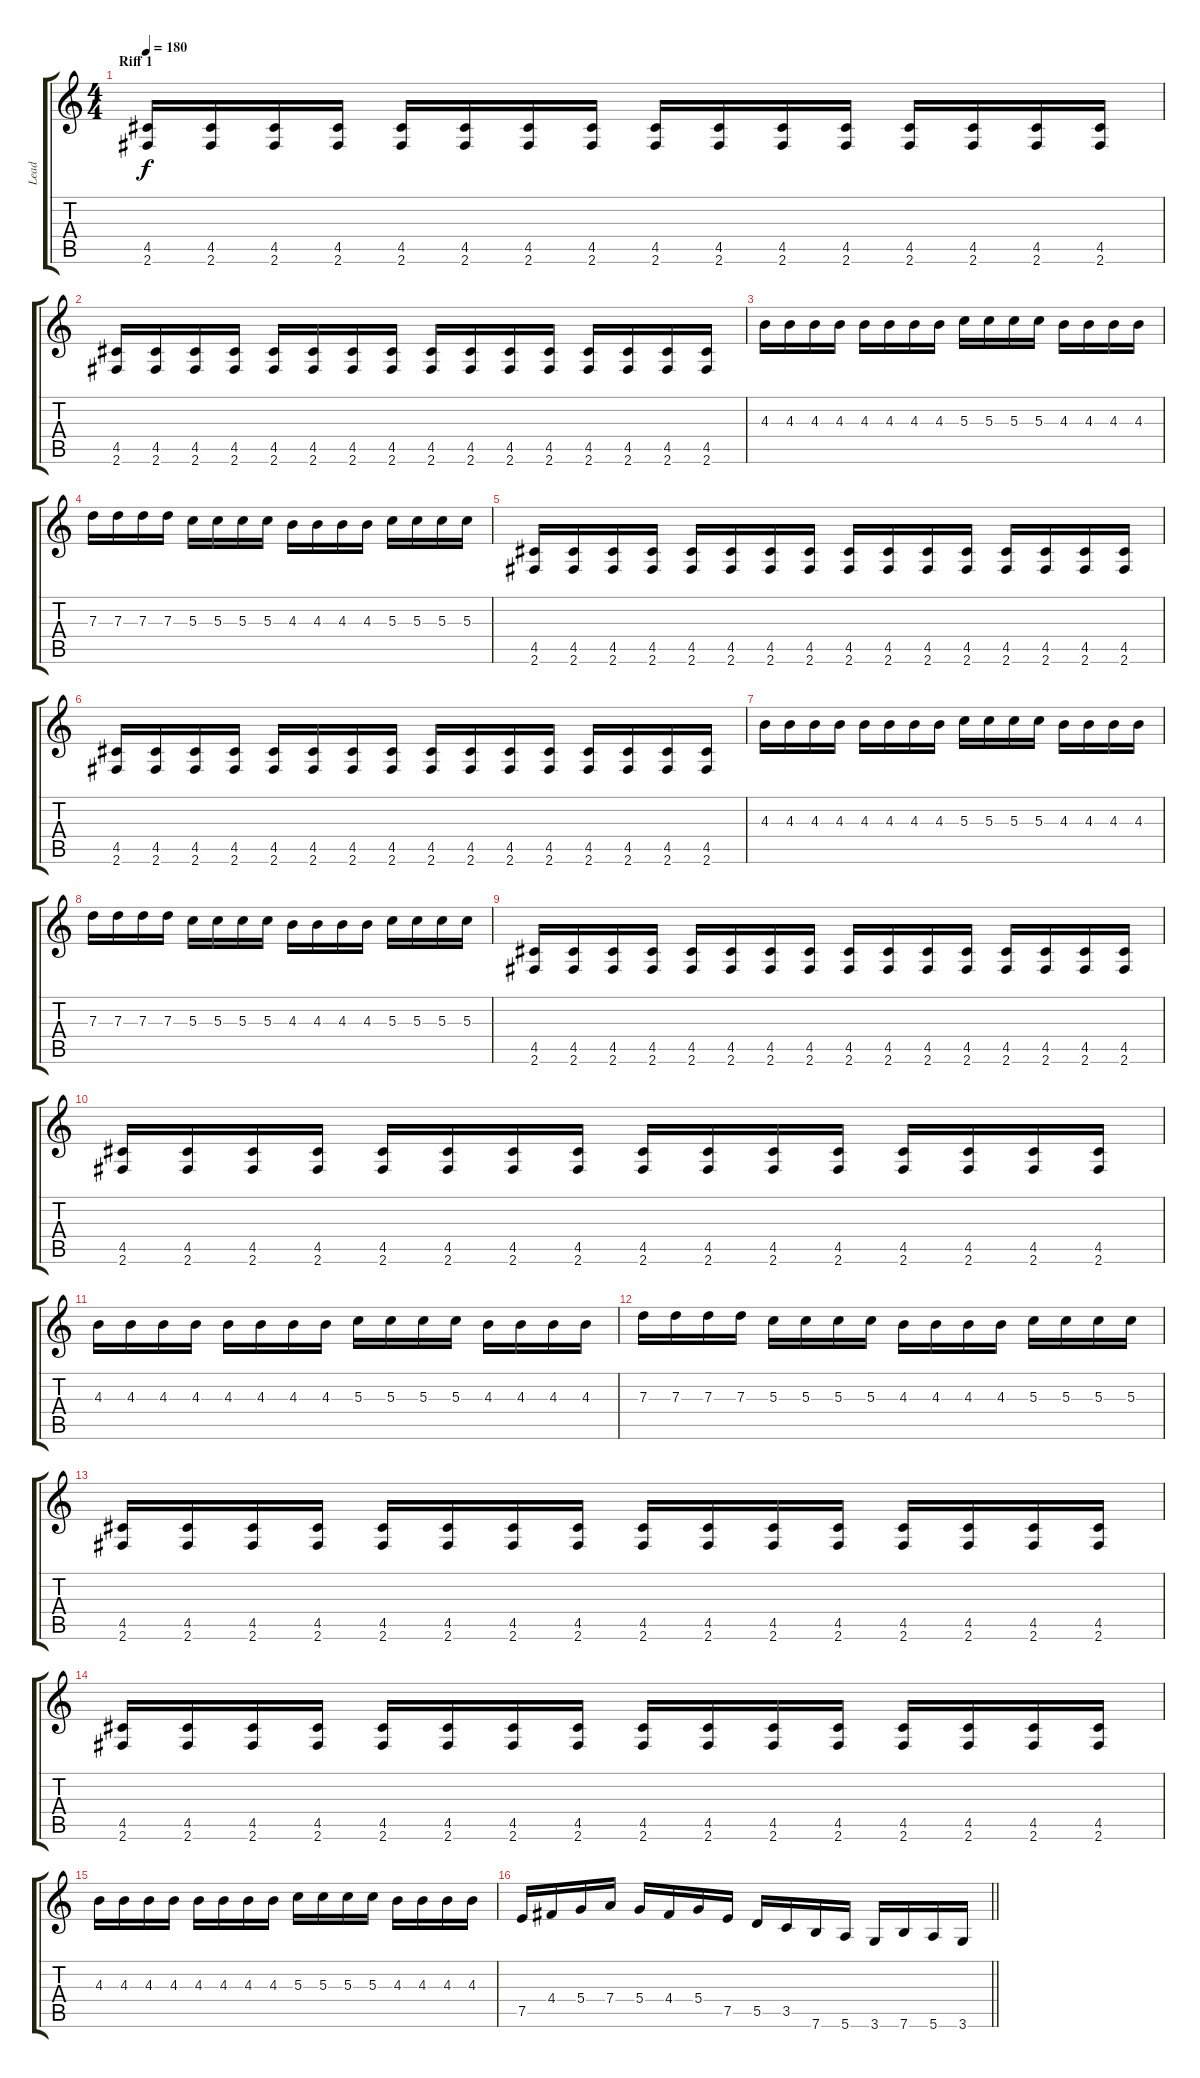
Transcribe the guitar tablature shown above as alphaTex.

\track ("Lead" "Lead") {instrument distortionguitar}
\staff {score tabs}
\tuning (E4 B3 G3 D3 A2 E2) {hide}
\ts (4 4)
\section ("" "Riff 1")
\tempo 180
\clef g2
\ks c
(4.5 2.6).16{dy f} (4.5 2.6).16 (4.5 2.6).16 (4.5 2.6).16 (4.5 2.6).16 (4.5 2.6).16 (4.5 2.6).16 (4.5 2.6).16 (4.5 2.6).16 (4.5 2.6).16 (4.5 2.6).16 (4.5 2.6).16 (4.5 2.6).16 (4.5 2.6).16 (4.5 2.6).16 (4.5 2.6).16 |
(4.5 2.6).16 (4.5 2.6).16 (4.5 2.6).16 (4.5 2.6).16 (4.5 2.6).16 (4.5 2.6).16 (4.5 2.6).16 (4.5 2.6).16 (4.5 2.6).16 (4.5 2.6).16 (4.5 2.6).16 (4.5 2.6).16 (4.5 2.6).16 (4.5 2.6).16 (4.5 2.6).16 (4.5 2.6).16 |
4.3.16 4.3.16 4.3.16 4.3.16 4.3.16 4.3.16 4.3.16 4.3.16 5.3.16 5.3.16 5.3.16 5.3.16 4.3.16 4.3.16 4.3.16 4.3.16 |
7.3.16 7.3.16 7.3.16 7.3.16 5.3.16 5.3.16 5.3.16 5.3.16 4.3.16 4.3.16 4.3.16 4.3.16 5.3.16 5.3.16 5.3.16 5.3.16 |
(4.5 2.6).16 (4.5 2.6).16 (4.5 2.6).16 (4.5 2.6).16 (4.5 2.6).16 (4.5 2.6).16 (4.5 2.6).16 (4.5 2.6).16 (4.5 2.6).16 (4.5 2.6).16 (4.5 2.6).16 (4.5 2.6).16 (4.5 2.6).16 (4.5 2.6).16 (4.5 2.6).16 (4.5 2.6).16 |
(4.5 2.6).16 (4.5 2.6).16 (4.5 2.6).16 (4.5 2.6).16 (4.5 2.6).16 (4.5 2.6).16 (4.5 2.6).16 (4.5 2.6).16 (4.5 2.6).16 (4.5 2.6).16 (4.5 2.6).16 (4.5 2.6).16 (4.5 2.6).16 (4.5 2.6).16 (4.5 2.6).16 (4.5 2.6).16 |
4.3.16 4.3.16 4.3.16 4.3.16 4.3.16 4.3.16 4.3.16 4.3.16 5.3.16 5.3.16 5.3.16 5.3.16 4.3.16 4.3.16 4.3.16 4.3.16 |
7.3.16 7.3.16 7.3.16 7.3.16 5.3.16 5.3.16 5.3.16 5.3.16 4.3.16 4.3.16 4.3.16 4.3.16 5.3.16 5.3.16 5.3.16 5.3.16 |
(4.5 2.6).16 (4.5 2.6).16 (4.5 2.6).16 (4.5 2.6).16 (4.5 2.6).16 (4.5 2.6).16 (4.5 2.6).16 (4.5 2.6).16 (4.5 2.6).16 (4.5 2.6).16 (4.5 2.6).16 (4.5 2.6).16 (4.5 2.6).16 (4.5 2.6).16 (4.5 2.6).16 (4.5 2.6).16 |
(4.5 2.6).16 (4.5 2.6).16 (4.5 2.6).16 (4.5 2.6).16 (4.5 2.6).16 (4.5 2.6).16 (4.5 2.6).16 (4.5 2.6).16 (4.5 2.6).16 (4.5 2.6).16 (4.5 2.6).16 (4.5 2.6).16 (4.5 2.6).16 (4.5 2.6).16 (4.5 2.6).16 (4.5 2.6).16 |
4.3.16 4.3.16 4.3.16 4.3.16 4.3.16 4.3.16 4.3.16 4.3.16 5.3.16 5.3.16 5.3.16 5.3.16 4.3.16 4.3.16 4.3.16 4.3.16 |
7.3.16 7.3.16 7.3.16 7.3.16 5.3.16 5.3.16 5.3.16 5.3.16 4.3.16 4.3.16 4.3.16 4.3.16 5.3.16 5.3.16 5.3.16 5.3.16 |
(4.5 2.6).16 (4.5 2.6).16 (4.5 2.6).16 (4.5 2.6).16 (4.5 2.6).16 (4.5 2.6).16 (4.5 2.6).16 (4.5 2.6).16 (4.5 2.6).16 (4.5 2.6).16 (4.5 2.6).16 (4.5 2.6).16 (4.5 2.6).16 (4.5 2.6).16 (4.5 2.6).16 (4.5 2.6).16 |
(4.5 2.6).16 (4.5 2.6).16 (4.5 2.6).16 (4.5 2.6).16 (4.5 2.6).16 (4.5 2.6).16 (4.5 2.6).16 (4.5 2.6).16 (4.5 2.6).16 (4.5 2.6).16 (4.5 2.6).16 (4.5 2.6).16 (4.5 2.6).16 (4.5 2.6).16 (4.5 2.6).16 (4.5 2.6).16 |
4.3.16 4.3.16 4.3.16 4.3.16 4.3.16 4.3.16 4.3.16 4.3.16 5.3.16 5.3.16 5.3.16 5.3.16 4.3.16 4.3.16 4.3.16 4.3.16 |
\barLineRight lightlight
7.5.16 4.4.16 5.4.16 7.4.16 5.4.16 4.4.16 5.4.16 7.5.16 5.5.16 3.5.16 7.6.16 5.6.16 3.6.16 7.6.16 5.6.16 3.6.16
